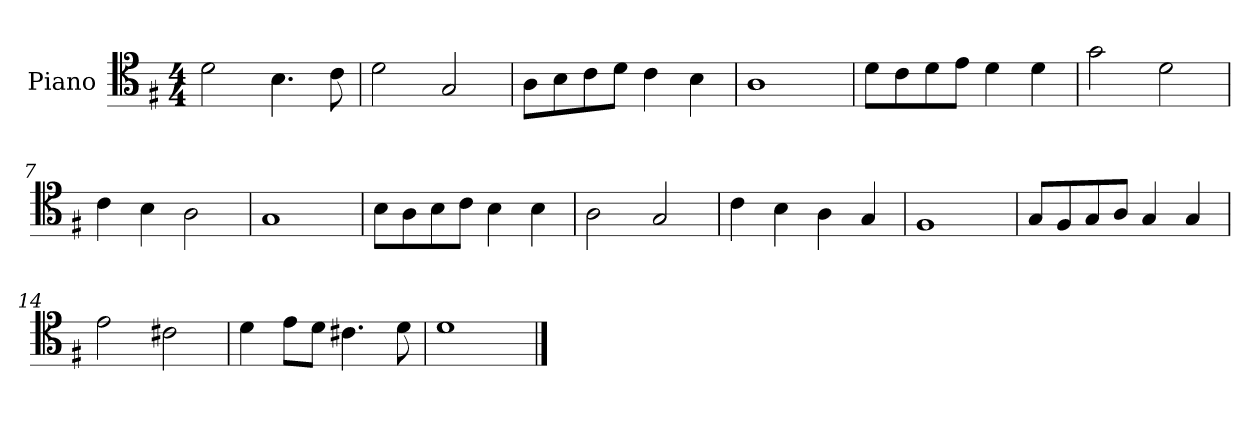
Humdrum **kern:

**kern
*part1
*staff1
*I"Piano
*I'Pno
*clefC4
*k[f#]
*G:
*M4/4
=1
2d\
4.B\
8c\
=2
2d\
2G/
=3
8A\L
8B\
8c\
8d\J
4c\
4B\
=4
1A
=5
8d\L
8c\
8d\
8e\J
4d\
4d\
=6
2g\
2d\
=7
4c\
4B\
2A\
=8
1G
=9
8B\L
8A\
8B\
8c\J
4B\
4B\
=10
2A\
2G/
=11
4c\
4B\
4A\
4G/
=12
1F#
=13
8G/L
8F#/
8G/
8A/J
4G/
4G/
=14
2e\
2c#X\
=15
4d\
8e\L
8d\J
4.c#X\
8d\
=16
1d
==
*-
